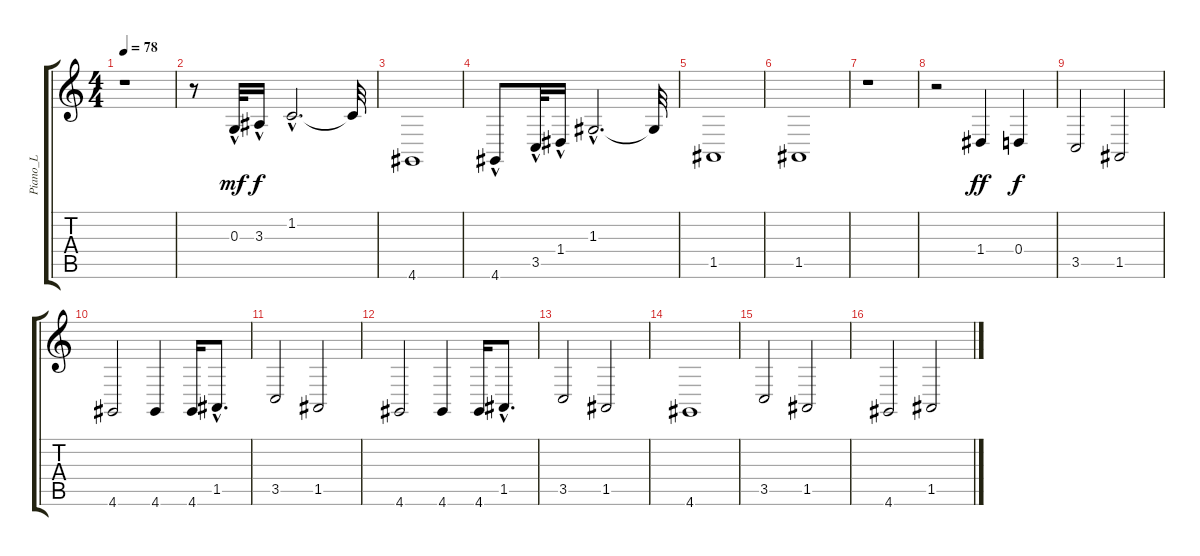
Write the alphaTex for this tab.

\track ("Piano_L" "Piano_L") {instrument acousticgrandpiano}
\staff {score tabs}
\tuning (E4 B3 G3 D3 A2 E2) {hide}
\ts (4 4)
\tempo 78
\clef g2
\ks c
r.1{dy f} |
r.8 0.3{hac}.32{dy mf} 3.3{hac}.16{dy f} 1.2{hac}.2{d} 1.2{t}.32 |
4.6.1 |
4.6{hac}.8 3.5{hac}.32 1.4{hac}.16 1.3{hac}.2{d} 1.3{t}.32 |
1.5.1 |
1.5.1 |
r.1 |
r.2 1.4.4{dy ff} 0.4.4{dy f} |
3.5.2 1.5.2 |
4.6.2 4.6.4 4.6.16 1.5{hac}.8{d} |
3.5.2 1.5.2 |
4.6.2 4.6.4 4.6.16 1.5{hac}.8{d} |
3.5.2 1.5.2 |
4.6.1 |
3.5.2 1.5.2 |
4.6.2 1.5.2
